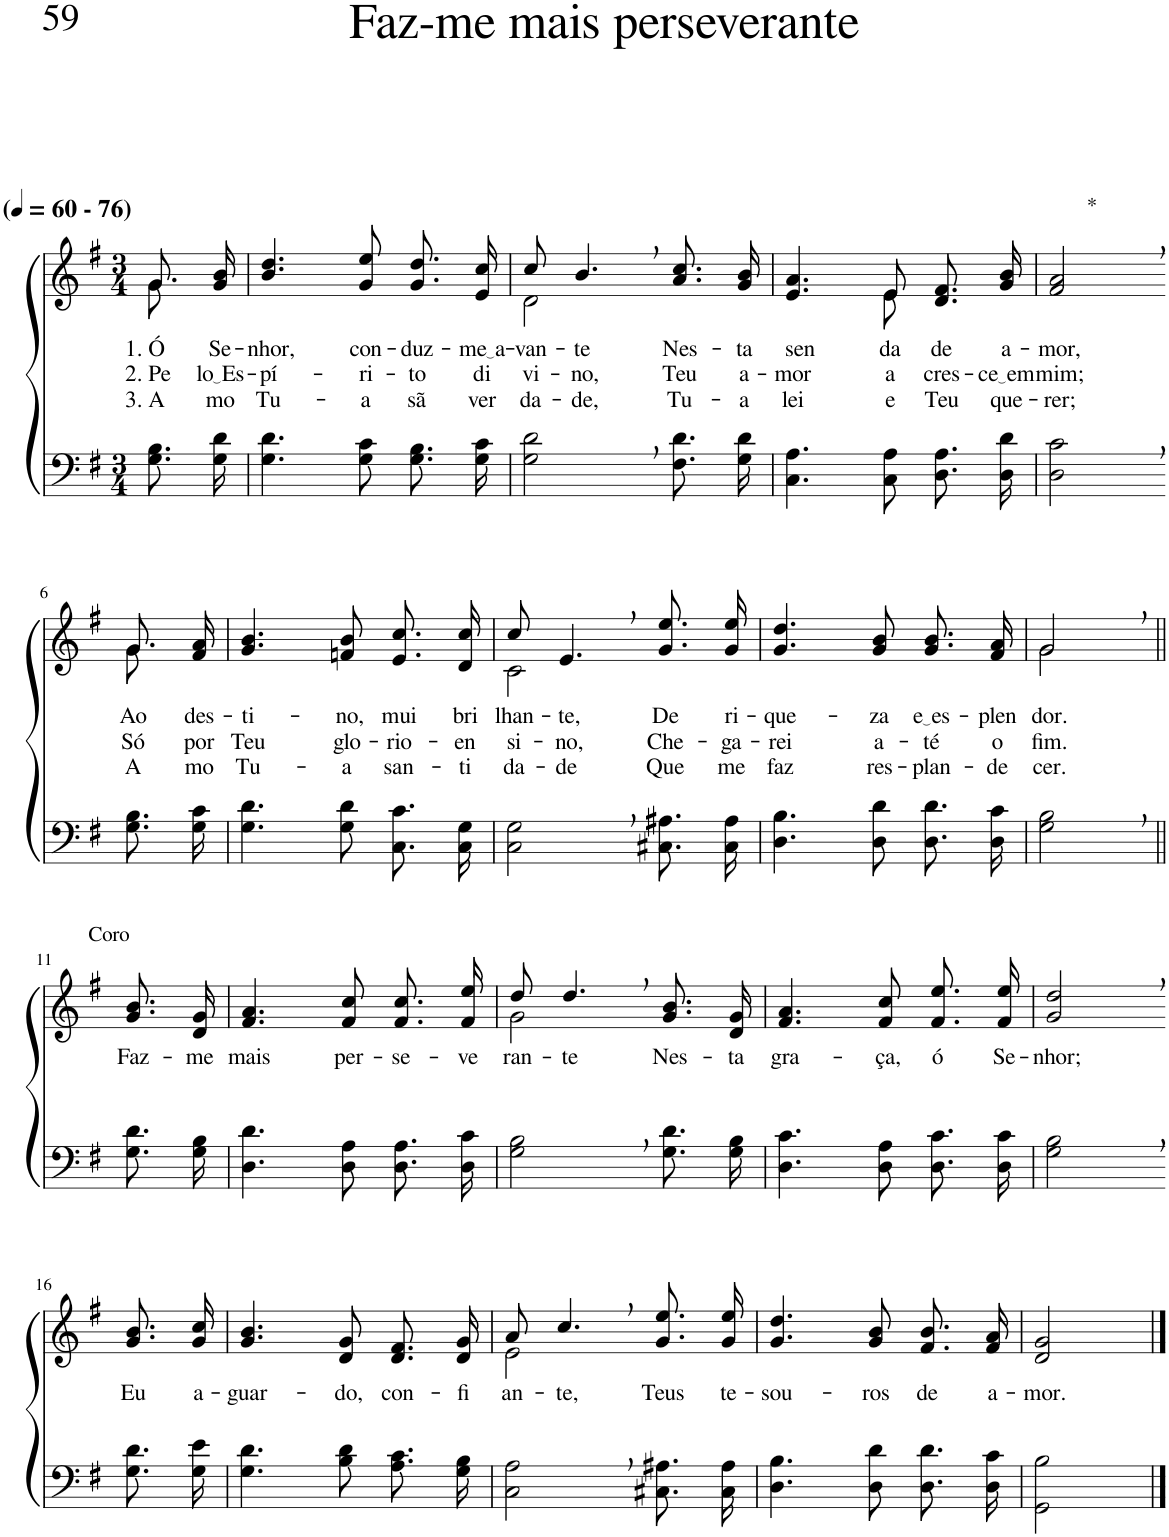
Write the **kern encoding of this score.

**kern	**kern	**text	**text	**text
*part2	*part1	*part1	*part1	*part1
*staff2	*staff1	*staff1	*staff1	*staff1
*I"Parte III e IV	*I"Parte I e II	*	*	*
*clefF4	*clefG2	*	*	*
*Trd1c2	*Trd1c2	*	*	*
*k[f#]	*k[f#]	*	*	*
*M3/4	*M3/4	*	*	*
*MM60	*MM60	*	*	*
=1	=1	=1	=1	=1
*	*^	*	*	*
!	!LO:TX:a:B:t=(	!	!	!	!
!	!LO:TX:a:B:t=- 76)	!	!	!	!
!	!	!	!LO:LY:b	!LO:LY:b	!LO:LY:b
8.G\ 8.B\L	8.g/L	8.g\	1. Ó	2. Pe-	3. A-
!	!	!	!LO:LY:b	!LO:LY:b	!LO:LY:b
16G\ 16d\Jk	16g/ 16b/Jk	16ryy	Se-	lo Es	-mo
=2	=2	=2	=2	=2	=2
!	!	!	!LO:LY:b	!LO:LY:b	!LO:LY:b
*	*v	*v	*	*	*
4.G\ 4.d\	4.b/ 4.dd/	-nhor,	-pí-	Tu-
!	!	!LO:LY:b	!LO:LY:b	!LO:LY:b
8G\ 8c\	8g/ 8ee/	con-	-ri-	-a
!	!	!LO:LY:b	!LO:LY:b	!LO:LY:b
8.G\ 8.B\L	8.g/ 8.dd/L	-duz-	-to	sã
!	!	!LO:LY:b	!LO:LY:b	!LO:LY:b
16G\ 16c\Jk	16e/ 16cc/Jk	me a	di-	ver-
=3	=3	=3	=3	=3
!	!	!LO:LY:b	!	!
*	*^	*	*	*
!	!	!	!	!LO:LY:b	!LO:LY:b
2G\, 2d\,	8cc/	2d\	.	-vi-	-da-
!	!	!	!LO:LY:b	!LO:LY:b	!LO:LY:b
.	4.b,/	.	-te	-no,	-de,
!	!	!	!LO:LY:b	!LO:LY:b	!LO:LY:b
8.F#\ 8.d\L	8.a/ 8.cc/L	4ryy	Nes-	Teu	Tu-
!	!	!	!LO:LY:b	!LO:LY:b	!LO:LY:b
16G\ 16d\Jk	16g/ 16b/Jk	.	-ta	a-	-a
=4	=4	=4	=4	=4	=4
!	!	!	!LO:LY:b	!LO:LY:b	!LO:LY:b
4.C\ 4.A\	4.e/ 4.a/	4.ryy	sen-	-mor	lei
!	!	!	!LO:LY:b	!LO:LY:b	!LO:LY:b
8C\ 8A\	8e/	8e\	-da	a-	e
!	!	!	!LO:LY:b	!LO:LY:b	!LO:LY:b
8.D\ 8.A\L	8.d/ 8.f#/L	4ryy	de	-cres-	Teu
!	!	!	!LO:LY:b	!LO:LY:b	!LO:LY:b
16D\ 16d\Jk	16g/ 16b/Jk	.	a-	ce em	que-
*	*v	*v	*	*	*
=5	=5	=5	=5	=5
!	!LO:TX:a:t=*	!	!	!
!	!	!LO:LY:b	!LO:LY:b	!LO:LY:b
2D\, 2c\,	2f#/, 2a/,	-mor,	mim;	-rer;
!!LO:LB:g=z
=6-	=6-	=6-	=6-	=6-
*	*^	*	*	*
!	!	!	!LO:LY:b	!LO:LY:b	!LO:LY:b
8.G\ 8.B\L	8.g/L	8.g\	Ao	Só	A-
!	!	!	!LO:LY:b	!LO:LY:b	!LO:LY:b
16G\ 16c\Jk	16f#/ 16a/Jk	16ryy	des-	por	-mo
=7	=7	=7	=7	=7	=7
!	!	!	!LO:LY:b	!LO:LY:b	!LO:LY:b
*	*v	*v	*	*	*
4.G\ 4.d\	4.g/ 4.b/	-ti-	Teu	Tu-
!	!	!LO:LY:b	!LO:LY:b	!LO:LY:b
8G\ 8d\	8fn/ 8b/	-no,	glo-	-a
!	!	!LO:LY:b	!LO:LY:b	!LO:LY:b
8.C\ 8.c\L	8.e/ 8.cc/L	mui	-rio-	san-
!	!	!LO:LY:b	!LO:LY:b	!LO:LY:b
16C\ 16G\Jk	16d/ 16cc/Jk	bri-	-en-	-ti-
=8	=8	=8	=8	=8
*	*^	*	*	*
!	!	!	!LO:LY:b	!LO:LY:b	!LO:LY:b
2C\, 2G\,	8cc/	2c\	-lhan-	-si-	-da-
!	!	!	!LO:LY:b	!LO:LY:b	!LO:LY:b
.	4.e,/	.	-te,	-no,	-de
!	!	!	!LO:LY:b	!LO:LY:b	!LO:LY:b
8.C#X\ 8.A#X\L	8.g\ 8.ee\L	4ryy	De	Che-	Que
!	!	!	!LO:LY:b	!LO:LY:b	!LO:LY:b
16C#\ 16A#\Jk	16g\ 16ee\Jk	.	ri-	-ga-	me
*	*v	*v	*	*	*
=9	=9	=9	=9	=9
!	!	!LO:LY:b	!LO:LY:b	!LO:LY:b
4.D\ 4.B\	4.g/ 4.dd/	-que-	-rei	faz
!	!	!LO:LY:b	!LO:LY:b	!LO:LY:b
8D\ 8d\	8g/ 8b/	-za	a-	res-
!	!	!LO:LY:b	!LO:LY:b	!LO:LY:b
8.D\ 8.d\L	8.g/ 8.b/L	e es	-té	-plan-
!	!	!LO:LY:b	!LO:LY:b	!LO:LY:b
16D\ 16c\Jk	16f#/ 16a/Jk	-plen-	o	-de-
=10	=10	=10	=10	=10
*	*^	*	*	*
!	!	!	!LO:LY:b	!LO:LY:b	!LO:LY:b
2G\, 2B\,	2g,/	2g\	-dor.	fim.	-cer.
!!LO:LB:g=z
=11||	=11||	=11||	=11||	=11||	=11||
!	!LO:TX:a:t=Coro	!	!	!	!
!	!	!	!LO:LY:b	!	!
*	*v	*v	*	*	*
8.G\ 8.d\L	8.g/ 8.b/L	Faz-	.	.
!	!	!LO:LY:b	!	!
16G\ 16B\Jk	16d/ 16g/Jk	-me	.	.
=12	=12	=12	=12	=12
!	!	!LO:LY:b	!	!
4.D\ 4.d\	4.f#/ 4.a/	mais	.	.
!	!	!LO:LY:b	!	!
8D\ 8A\	8f#/ 8cc/	per-	.	.
!	!	!LO:LY:b	!	!
8.D\ 8.A\L	8.f#\ 8.cc\L	-se-	.	.
!	!	!LO:LY:b	!	!
16D\ 16c\Jk	16f#\ 16ee\Jk	-ve-	.	.
=13	=13	=13	=13	=13
*	*^	*	*	*
!	!	!	!LO:LY:b	!	!
2G\, 2B\,	8dd/	2g\	-ran-	.	.
!	!	!	!LO:LY:b	!	!
.	4.dd,/	.	-te	.	.
!	!	!	!LO:LY:b	!	!
8.G\ 8.d\L	8.g/ 8.b/L	4ryy	Nes-	.	.
!	!	!	!LO:LY:b	!	!
16G\ 16B\Jk	16d/ 16g/Jk	.	-ta	.	.
*	*v	*v	*	*	*
=14	=14	=14	=14	=14
!	!	!LO:LY:b	!	!
4.D\ 4.c\	4.f#/ 4.a/	gra-	.	.
!	!	!LO:LY:b	!	!
8D\ 8A\	8f#/ 8cc/	-ça,	.	.
!	!	!LO:LY:b	!	!
8.D\ 8.c\L	8.f#\ 8.ee\L	ó	.	.
!	!	!LO:LY:b	!	!
16D\ 16c\Jk	16f#\ 16ee\Jk	Se-	.	.
=15	=15	=15	=15	=15
!	!	!LO:LY:b	!	!
2G\, 2B\,	2g/, 2dd/,	-nhor;	.	.
!!LO:LB:g=z
=16-	=16-	=16-	=16-	=16-
!	!	!LO:LY:b	!	!
8.G\ 8.d\L	8.g/ 8.b/L	Eu	.	.
!	!	!LO:LY:b	!	!
16G\ 16e\Jk	16g/ 16cc/Jk	a-	.	.
=17	=17	=17	=17	=17
!	!	!LO:LY:b	!	!
4.G\ 4.d\	4.g/ 4.b/	-guar-	.	.
!	!	!LO:LY:b	!	!
8B\ 8d\	8d/ 8g/	-do,	.	.
!	!	!LO:LY:b	!	!
8.A\ 8.c\L	8.d/ 8.f#/L	con-	.	.
!	!	!LO:LY:b	!	!
16G\ 16B\Jk	16d/ 16g/Jk	-fi-	.	.
=18	=18	=18	=18	=18
*	*^	*	*	*
!	!	!	!LO:LY:b	!	!
2C\, 2A\,	8a/	2e\	-an-	.	.
!	!	!	!LO:LY:b	!	!
.	4.cc,/	.	-te,	.	.
!	!	!	!LO:LY:b	!	!
8.C#X\ 8.A#X\L	8.g\ 8.ee\L	4ryy	Teus	.	.
!	!	!	!LO:LY:b	!	!
16C#\ 16A#\Jk	16g\ 16ee\Jk	.	te-	.	.
*	*v	*v	*	*	*
=19	=19	=19	=19	=19
!	!	!LO:LY:b	!	!
4.D\ 4.B\	4.g/ 4.dd/	-sou-	.	.
!	!	!LO:LY:b	!	!
8D\ 8d\	8g/ 8b/	-ros	.	.
!	!	!LO:LY:b	!	!
8.D\ 8.d\L	8.f#/ 8.b/L	de	.	.
!	!	!LO:LY:b	!	!
16D\ 16c\Jk	16f#/ 16a/Jk	a-	.	.
=20	=20	=20	=20	=20
!	!	!LO:LY:b	!	!
2GG\ 2B\	2d/ 2g/	-mor.	.	.
==	==	==	==	==
*-	*-	*-	*-	*-
